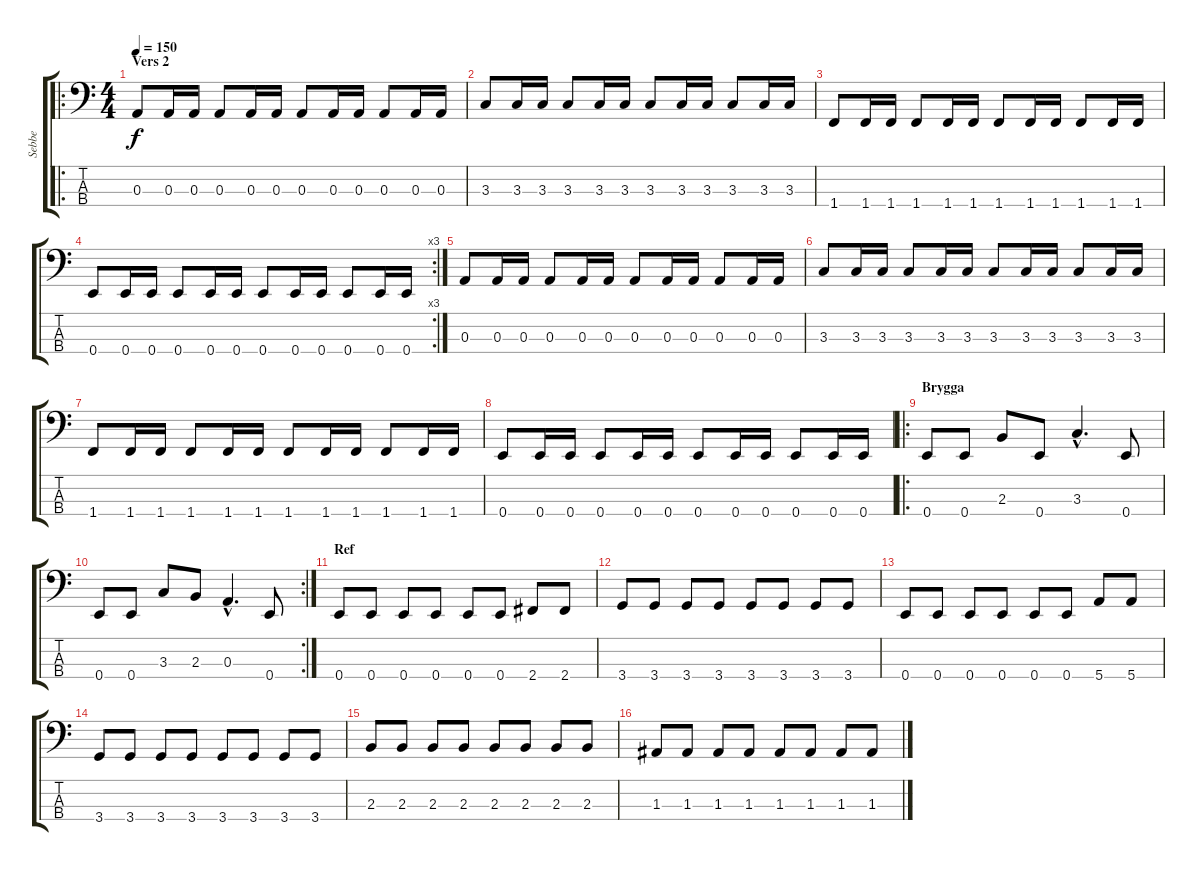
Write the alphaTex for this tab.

\track ("Sebbe" "Sebbe") {instrument electricbassfinger}
\staff {score tabs}
\tuning (G2 D2 A1 E1) {hide}
\ro
\ts (4 4)
\section ("" "Vers 2")
\tempo 150
\clef f4
\ks c
0.3.8{dy f} 0.3.16 0.3.16 0.3.8 0.3.16 0.3.16 0.3.8 0.3.16 0.3.16 0.3.8 0.3.16 0.3.16 |
3.3.8 3.3.16 3.3.16 3.3.8 3.3.16 3.3.16 3.3.8 3.3.16 3.3.16 3.3.8 3.3.16 3.3.16 |
1.4.8 1.4.16 1.4.16 1.4.8 1.4.16 1.4.16 1.4.8 1.4.16 1.4.16 1.4.8 1.4.16 1.4.16 |
\rc 3
0.4.8 0.4.16 0.4.16 0.4.8 0.4.16 0.4.16 0.4.8 0.4.16 0.4.16 0.4.8 0.4.16 0.4.16 |
0.3.8 0.3.16 0.3.16 0.3.8 0.3.16 0.3.16 0.3.8 0.3.16 0.3.16 0.3.8 0.3.16 0.3.16 |
3.3.8 3.3.16 3.3.16 3.3.8 3.3.16 3.3.16 3.3.8 3.3.16 3.3.16 3.3.8 3.3.16 3.3.16 |
1.4.8 1.4.16 1.4.16 1.4.8 1.4.16 1.4.16 1.4.8 1.4.16 1.4.16 1.4.8 1.4.16 1.4.16 |
0.4.8 0.4.16 0.4.16 0.4.8 0.4.16 0.4.16 0.4.8 0.4.16 0.4.16 0.4.8 0.4.16 0.4.16 |
\ro
\section ("" "Brygga")
0.4.8 0.4.8 2.3.8 0.4.8 3.3{hac}.4{d} 0.4.8 |
\rc 2
0.4.8 0.4.8 3.3.8 2.3.8 0.3{hac}.4{d} 0.4.8 |
\section ("" "Ref")
0.4.8 0.4.8 0.4.8 0.4.8 0.4.8 0.4.8 2.4.8 2.4.8 |
3.4.8 3.4.8 3.4.8 3.4.8 3.4.8 3.4.8 3.4.8 3.4.8 |
0.4.8 0.4.8 0.4.8 0.4.8 0.4.8 0.4.8 5.4.8 5.4.8 |
3.4.8 3.4.8 3.4.8 3.4.8 3.4.8 3.4.8 3.4.8 3.4.8 |
2.3.8 2.3.8 2.3.8 2.3.8 2.3.8 2.3.8 2.3.8 2.3.8 |
1.3.8 1.3.8 1.3.8 1.3.8 1.3.8 1.3.8 1.3.8 1.3.8
